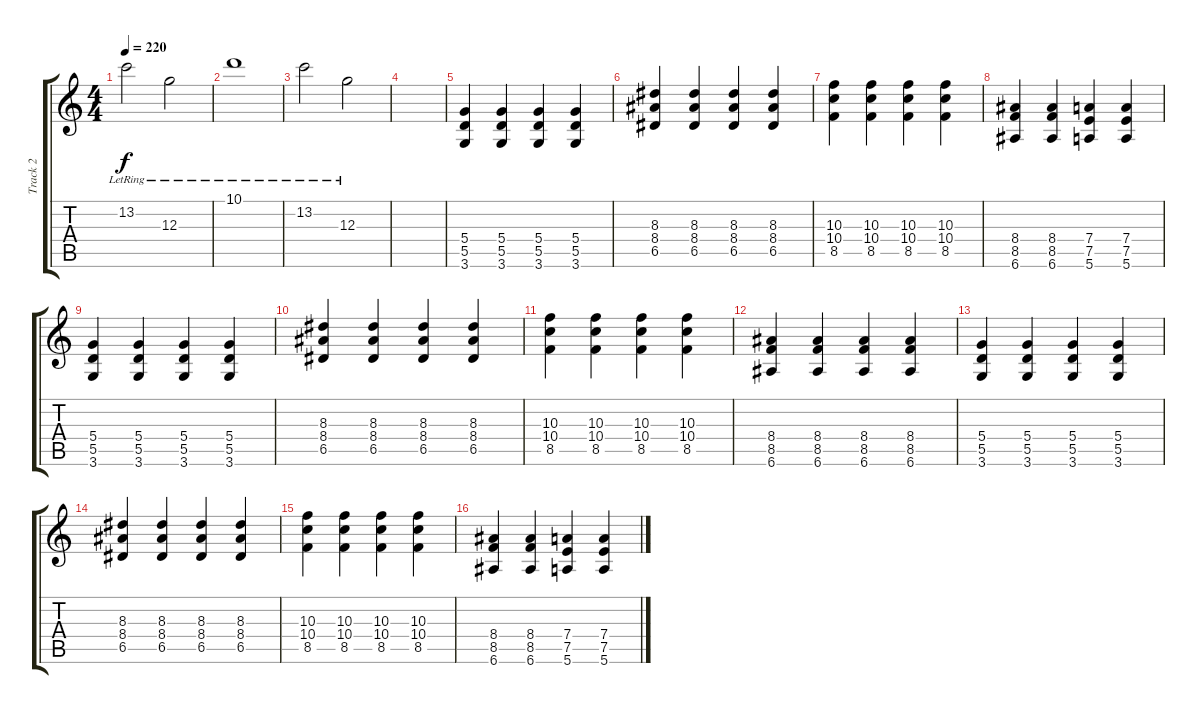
\track ("Track 2" "Track 2") {instrument distortionguitar}
\staff {score tabs}
\tuning (E4 B3 G3 D3 A2 E2) {hide}
\ts (4 4)
\tempo 220
\clef g2
\ks c
13.2{lr}.2{dy f} 12.3{lr}.2 |
10.1{lr}.1 |
13.2{lr}.2 12.3{lr}.2 |
|
(5.4 5.5 3.6).4 (5.4 5.5 3.6).4 (5.4 5.5 3.6).4 (5.4 5.5 3.6).4 |
(8.3 8.4 6.5).4 (8.3 8.4 6.5).4 (8.3 8.4 6.5).4 (8.3 8.4 6.5).4 |
(10.3 10.4 8.5).4 (10.3 10.4 8.5).4 (10.3 10.4 8.5).4 (10.3 10.4 8.5).4 |
(8.4 8.5 6.6).4 (8.4 8.5 6.6).4 (7.4 7.5 5.6).4 (7.4 7.5 5.6).4 |
(5.4 5.5 3.6).4 (5.4 5.5 3.6).4 (5.4 5.5 3.6).4 (5.4 5.5 3.6).4 |
(8.3 8.4 6.5).4 (8.3 8.4 6.5).4 (8.3 8.4 6.5).4 (8.3 8.4 6.5).4 |
(10.3 10.4 8.5).4 (10.3 10.4 8.5).4 (10.3 10.4 8.5).4 (10.3 10.4 8.5).4 |
(8.4 8.5 6.6).4 (8.4 8.5 6.6).4 (8.4 8.5 6.6).4 (8.4 8.5 6.6).4 |
(5.4 5.5 3.6).4 (5.4 5.5 3.6).4 (5.4 5.5 3.6).4 (5.4 5.5 3.6).4 |
(8.3 8.4 6.5).4 (8.3 8.4 6.5).4 (8.3 8.4 6.5).4 (8.3 8.4 6.5).4 |
(10.3 10.4 8.5).4 (10.3 10.4 8.5).4 (10.3 10.4 8.5).4 (10.3 10.4 8.5).4 |
(8.4 8.5 6.6).4 (8.4 8.5 6.6).4 (7.4 7.5 5.6).4 (7.4 7.5 5.6).4
